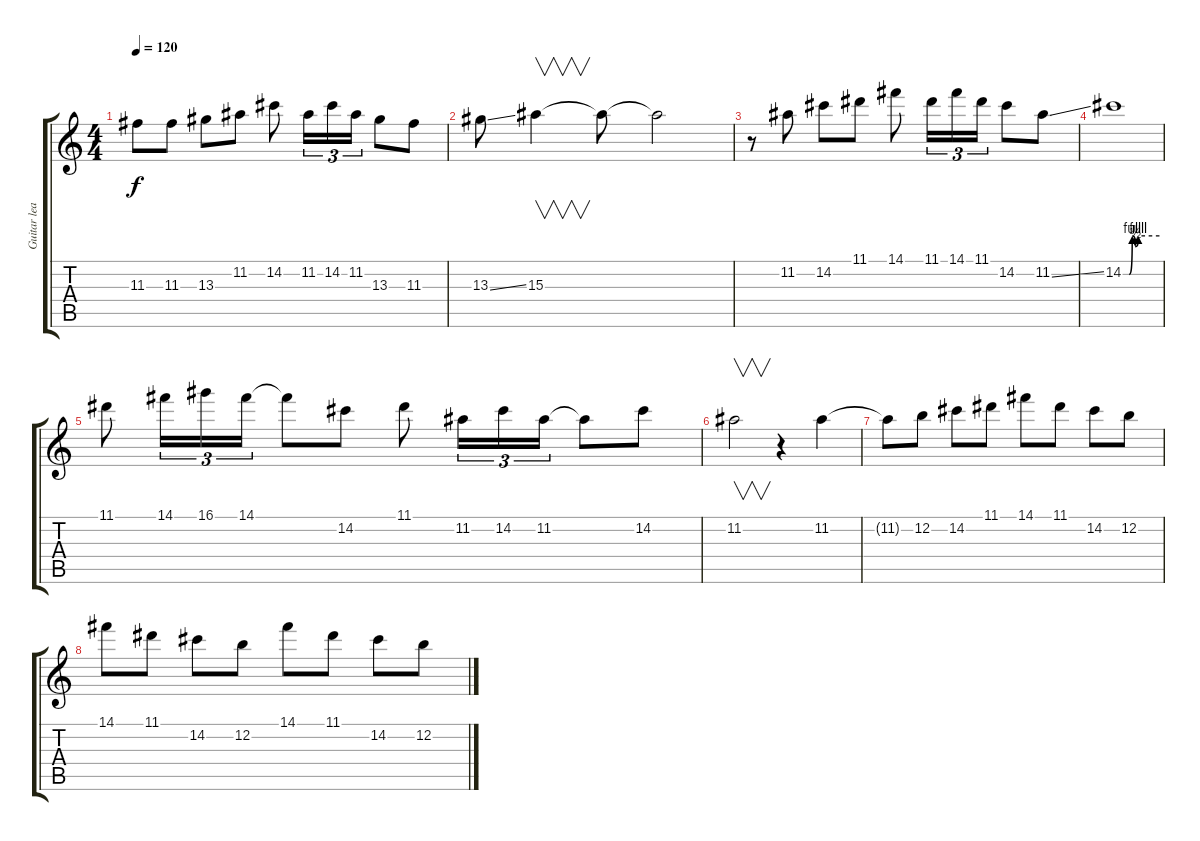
\track ("Guitar lead" "Guitar lea") {instrument overdrivenguitar}
\staff {score tabs}
\tuning (E4 B3 G3 D3 A2 E2) {hide}
\ts (4 4)
\tempo 120
\clef g2
\ks c
11.3.8{dy f balance 0} 11.3.8 13.3.8 11.2.8 14.2.8 11.2.16{tu (3 2)} 14.2.16{tu (3 2)} 11.2.16{tu (3 2)} 13.3.8 11.3.8 |
13.3{ss}.8 15.3.4{v} 15.3{t}.8 15.3{t}.2 |
r.8 11.2.8 14.2.8 11.1.8 14.1.8 11.1.16{tu (3 2)} 14.1.16{tu (3 2)} 11.1.16{tu (3 2)} 14.2.8 11.2{ss}.8 |
14.2{be (custom 0 0 10 0 15 4 20 2 25 4 60 4)}.1 |
11.1.8 14.1.16{tu (3 2)} 16.1.16{tu (3 2)} 14.1.16{tu (3 2)} 14.1{t}.8 14.2.8 11.1.8 11.2.16{tu (3 2)} 14.2.16{tu (3 2)} 11.2.16{tu (3 2)} 11.2{t}.8 14.2.8 |
11.2.2{v} r.4 11.2.4 |
11.2{t}.8 12.2.8 14.2.8 11.1.8 14.1.8 11.1.8 14.2.8 12.2.8 |
14.1.8 11.1.8 14.2.8 12.2.8 14.1.8 11.1.8 14.2.8 12.2.8
